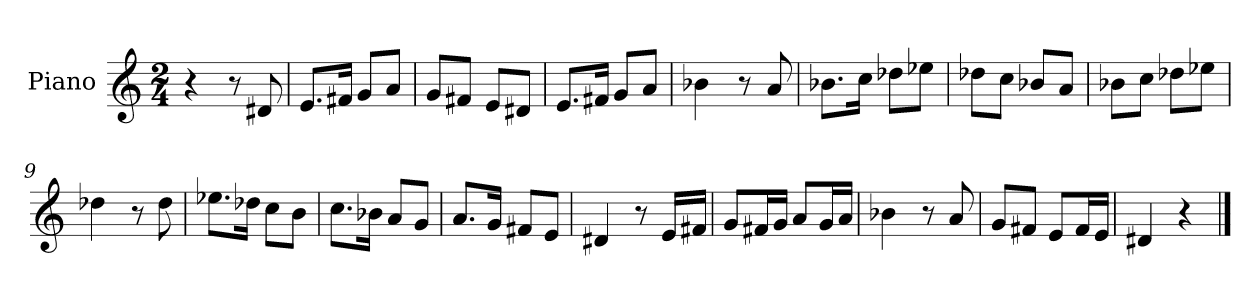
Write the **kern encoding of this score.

**kern
*part1
*staff1
*I"Piano
*I'Pno
*clefG2
*k[]
*C:
*M2/4
=1
4r
8r
8d#X/
=2
8.e/L
16f#X/Jk
8g/L
8a/J
=3
8g/L
8f#X/J
8e/L
8d#X/J
=4
8.e/L
16f#X/Jk
8g/L
8a/J
=5
4b-X\
8r
8a/
=6
8.b-X\L
16cc\Jk
8dd-X\L
8ee-X\J
=7
8dd-X\L
8cc\J
8b-X/L
8a/J
=8
8b-X\L
8cc\J
8dd-X\L
8ee-X\J
=9
4dd-X\
8r
8dd-\
=10
8.ee-X\L
16dd-X\Jk
8cc\L
8b\J
=11
8.cc\L
16b-X\Jk
8a/L
8g/J
=12
8.a/L
16g/Jk
8f#X/L
8e/J
=13
4d#X/
8r
16e/LL
16f#X/JJ
=14
8g/L
16f#X/L
16g/JJ
8a/L
16g/L
16a/JJ
=15
4b-X\
8r
8a/
=16
8g/L
8f#X/J
8e/L
16f#/L
16e/JJ
=17
4d#X/
4r
==
*-
